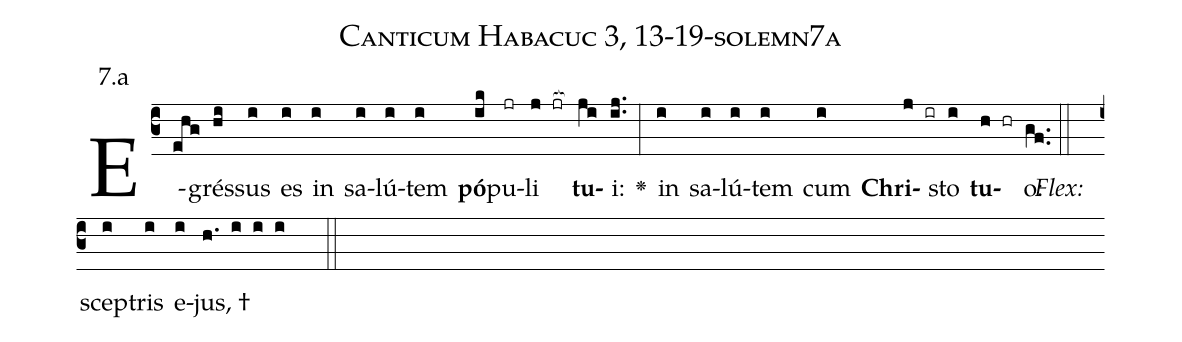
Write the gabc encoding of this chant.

name: Canticum Habacuc 3, 13-19-solemn7a;
annotation: 7.a;
%%
(c3)E(ehg)grés(hi)sus(i) es(i) in(i) sa(i)lú(i)tem(i) <b>pó</b>(ik)pu(jr)li(j jr[ocb:1{]) <b>tu</b>(ji[ocb:0}])i:(ij..) <v>\greheightstar</v>(:) in(i) sa(i)lú(i)tem(i) cum(i) <b>Chri</b>(j ir)sto(i) <b>tu</b>(h hr)o:(gf..) (::)
<i>Flex:</i>()  scep(i)tris(i) e(i)jus, †(h. i i i  ::)

%E(i) u(i) o(j) u(i) a(h) e.(gf..) (::)
